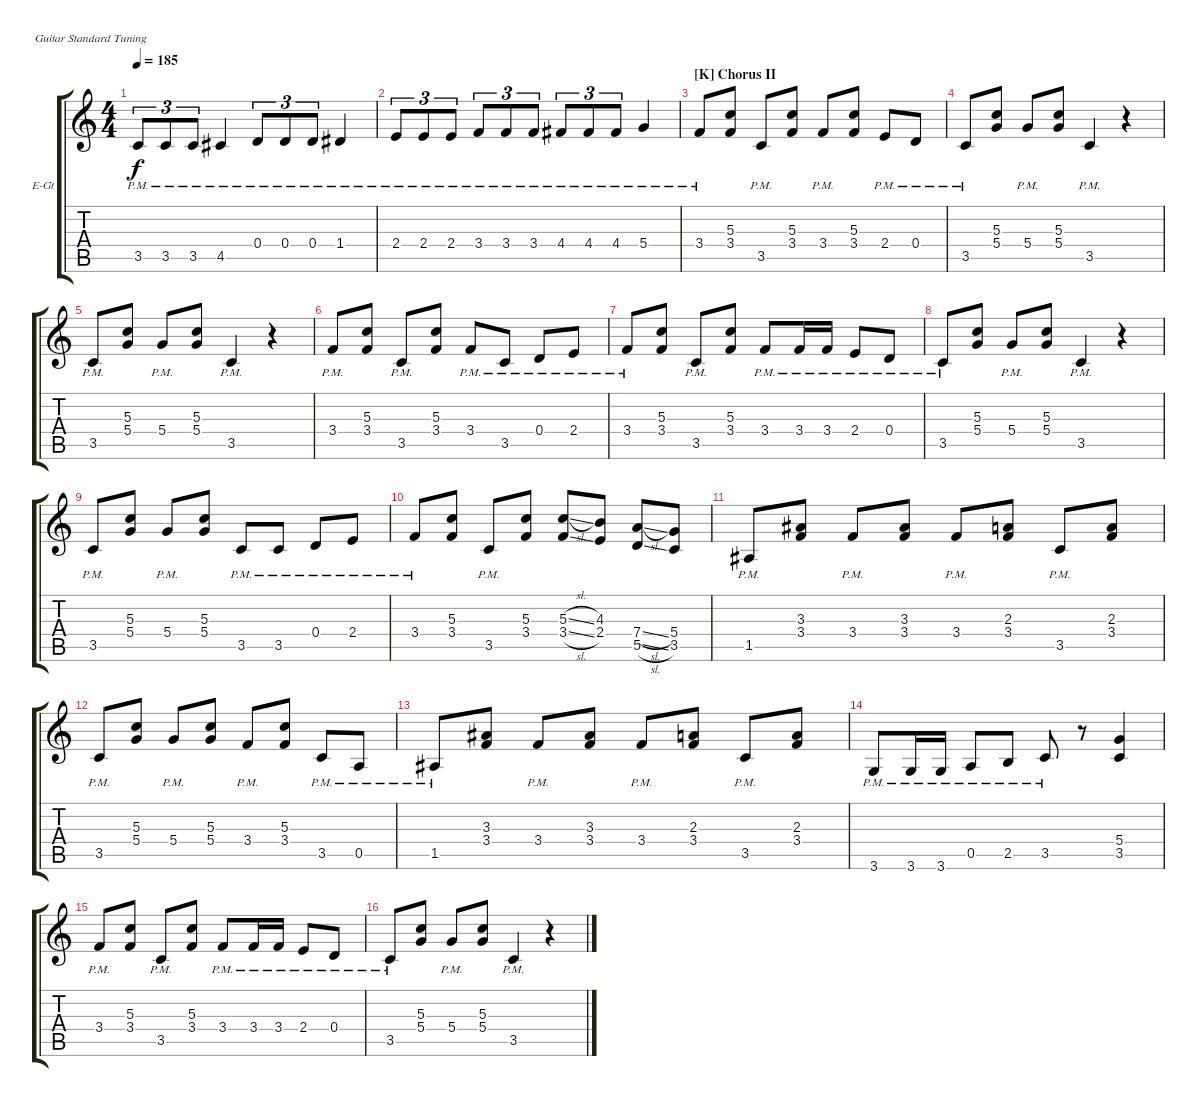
\defaultSystemsLayout 4
\bracketExtendMode groupsimilarinstruments
\firstSystemTrackNameOrientation horizontal
\otherSystemsTrackNameOrientation horizontal
\track ("Standard Tuning Arr." "E-Gt") {mute instrument electricguitarclean}
\staff {score tabs}
\tuning (E4 B3 G3 D3 A2 E2)
\ts (4 4)
\tempo 185
\clef g2
\scale
0.333333
\ks c
3.5{pm}.8{tu (3 2) dy f} 3.5{pm}.8{tu (3 2)} 3.5{pm}.8{tu (3 2)} 4.5{pm}.4 0.4{pm}.8{tu (3 2)} 0.4{pm}.8{tu (3 2)} 0.4{pm}.8{tu (3 2)} 1.4{pm}.4 |
\scale
0.333333 2.4{pm}.8{tu (3 2)} 2.4{pm}.8{tu (3 2)} 2.4{pm}.8{tu (3 2)} 3.4{pm}.8{tu (3 2)} 3.4{pm}.8{tu (3 2)} 3.4{pm}.8{tu (3 2)} 4.4{pm}.8{tu (3 2)} 4.4{pm}.8{tu (3 2)} 4.4{pm}.8{tu (3 2)} 5.4{pm}.4 |
\section ("K" "Chorus II")
\scale
0.333333 3.4{pm}.8 (3.4 5.3).8 3.5{pm}.8 (3.4 5.3).8 3.4{pm}.8 (3.4 5.3).8 2.4{pm}.8 0.4{pm}.8 |
\scale
0.333333 3.5{pm}.8 (5.4 5.3).8 5.4{pm}.8 (5.4 5.3).8 3.5{pm}.4 r.4 |
\scale
0.333333 3.5{pm}.8 (5.4 5.3).8 5.4{pm}.8 (5.4 5.3).8 3.5{pm}.4 r.4 |
\scale
0.333333 3.4{pm}.8 (3.4 5.3).8 3.5{pm}.8 (3.4 5.3).8 3.4{pm}.8 3.5{pm}.8 0.4{pm}.8 2.4{pm}.8 |
\scale
0.333333 3.4{pm}.8 (3.4 5.3).8 3.5{pm}.8 (3.4 5.3).8 3.4{pm}.8 3.4{pm}.16 3.4{pm}.16 2.4{pm}.8 0.4{pm}.8 |
\scale
0.333333 3.5{pm}.8 (5.4 5.3).8 5.4{pm}.8 (5.4 5.3).8 3.5{pm}.4 r.4 |
\scale
0.333333 3.5{pm}.8 (5.4 5.3).8 5.4{pm}.8 (5.4 5.3).8 3.5{pm}.8 3.5{pm}.8 0.4{pm}.8 2.4{pm}.8 |
\scale
0.333333 3.4{pm}.8 (3.4 5.3).8 3.5{pm}.8 (3.4 5.3).8 (3.4{sl} 5.3{sl}).8 (4.3 2.4).8 (5.5{sl} 7.4{sl}).8 (3.5 5.4).8 |
\scale
0.333333 1.5{pm}.8 (3.4 3.3).8 3.4{pm}.8 (3.4 3.3).8 3.4{pm}.8 (3.4 2.3).8 3.5{pm}.8 (3.4 2.3).8 |
\scale
0.333333 3.5{pm}.8 (5.4 5.3).8 5.4{pm}.8 (5.4 5.3).8 3.4{pm}.8 (3.4 5.3).8 3.5{pm}.8 0.5{pm}.8 |
\scale
0.333333 1.5{pm}.8 (3.4 3.3).8 3.4{pm}.8 (3.4 3.3).8 3.4{pm}.8 (3.4 2.3).8 3.5{pm}.8 (3.4 2.3).8 |
\scale
0.333333 3.6{pm}.8 3.6{pm}.16 3.6{pm}.16 0.5{pm}.8 2.5{pm}.8 3.5{pm}.8 r.8 (3.5 5.4).4 |
\scale
0.333333 3.4{pm}.8 (3.4 5.3).8 3.5{pm}.8 (3.4 5.3).8 3.4{pm}.8 3.4{pm}.16 3.4{pm}.16 2.4{pm}.8 0.4{pm}.8 |
\scale
0.333333 3.5{pm}.8 (5.4 5.3).8 5.4{pm}.8 (5.4 5.3).8 3.5{pm}.4 r.4
